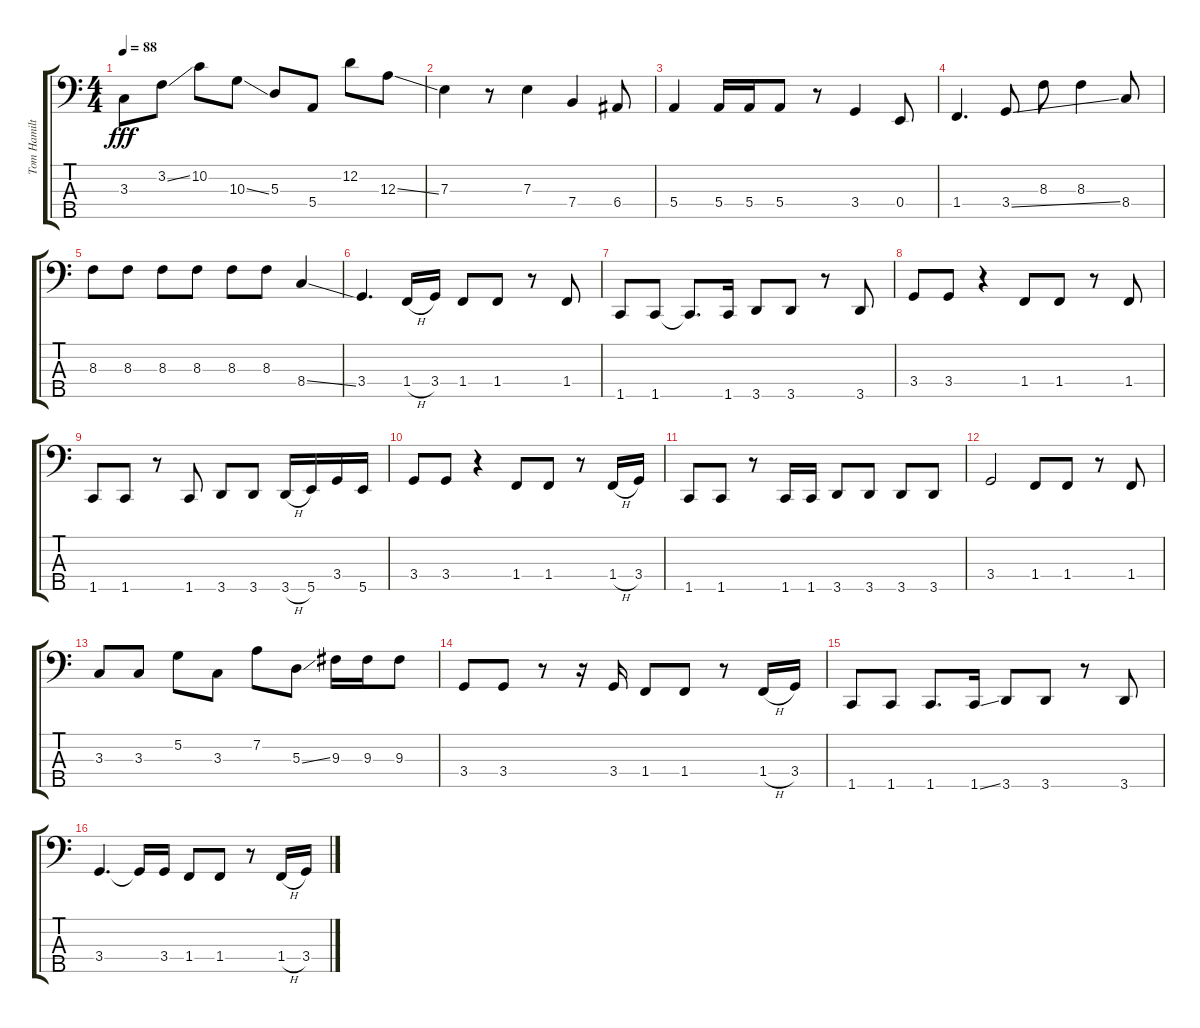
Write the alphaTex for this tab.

\track ("Tom Hamilton" "Tom Hamilt") {instrument electricbassfinger}
\staff {score tabs}
\tuning (G2 D2 A1 E1 B0) {hide}
\ts (4 4)
\tempo 88
\clef f4
\ks c
3.3.8{dy fff} 3.2{ss}.8 10.2.8 10.3{ss}.8 5.3.8 5.4.8 12.2.8 12.3{ss}.8 |
7.3.4 r.8 7.3.4 7.4.4 6.4.8 |
5.4.4 5.4.16 5.4.16 5.4.8 r.8 3.4.4 0.4.8 |
1.4.4{d} 3.4{ss}.8 8.3.8 8.3.4 8.4.8 |
8.3.8 8.3.8 8.3.8 8.3.8 8.3.8 8.3.8 8.4{ss}.4 |
3.4.4{d} 1.4{h}.16 3.4.16 1.4.8 1.4.8 r.8 1.4.8 |
1.5.8 1.5.8 1.5{t}.8{d} 1.5.16 3.5.8 3.5.8 r.8 3.5.8 |
3.4.8 3.4.8 r.4 1.4.8 1.4.8 r.8 1.4.8 |
1.5.8 1.5.8 r.8 1.5.8 3.5.8 3.5.8 3.5{h}.16 5.5.16 3.4.16 5.5.16 |
3.4.8 3.4.8 r.4 1.4.8 1.4.8 r.8 1.4{h}.16 3.4.16 |
1.5.8 1.5.8 r.8 1.5.16 1.5.16 3.5.8 3.5.8 3.5.8 3.5.8 |
3.4.2 1.4.8 1.4.8 r.8 1.4.8 |
3.3.8 3.3.8 5.2.8 3.3.8 7.2.8 5.3{ss}.8 9.3.16 9.3.16 9.3.8 |
3.4.8 3.4.8 r.8 r.16 3.4.16 1.4.8 1.4.8 r.8 1.4{h}.16 3.4.16 |
1.5.8 1.5.8 1.5.8{d} 1.5{ss}.16 3.5.8 3.5.8 r.8 3.5.8 |
3.4.4{d} 3.4{t}.16 3.4.16 1.4.8 1.4.8 r.8 1.4{h}.16 3.4.16
